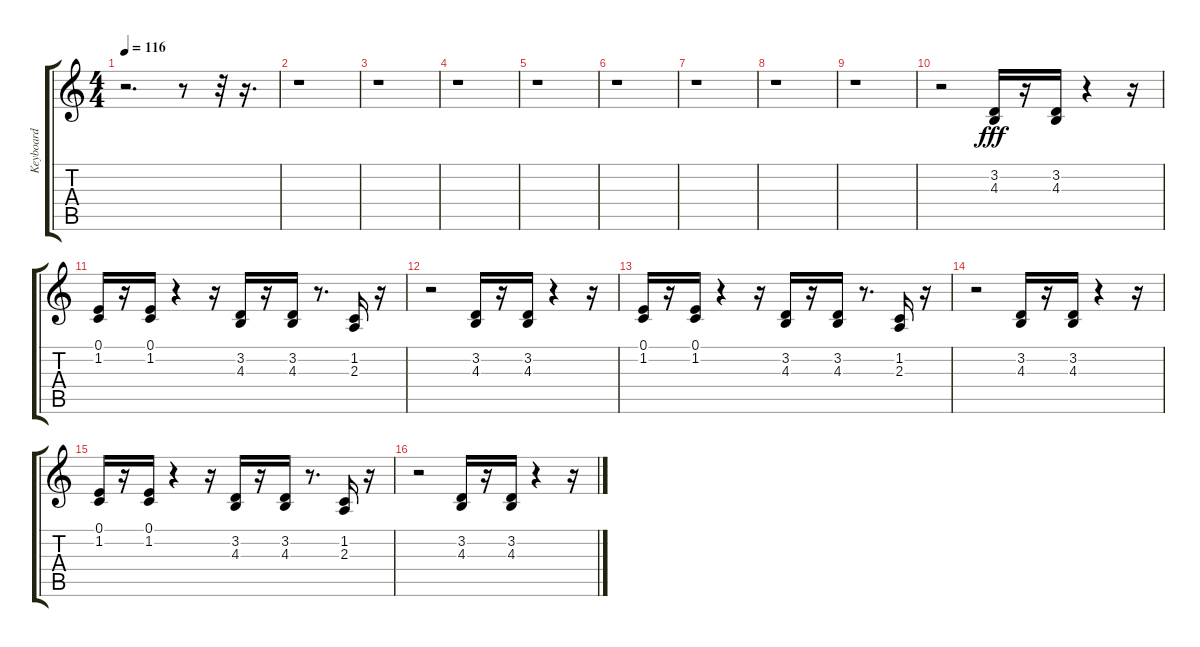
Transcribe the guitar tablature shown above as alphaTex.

\track ("Keyboard            " "Keyboard  ") {instrument synthbrass2}
\staff {score tabs}
\tuning (E4 B3 G3 D3 A2 E2) {hide}
\ts (4 4)
\tempo 116
\clef g2
\ks c
r.2{d dy fff instrument synthbrass2} r.8 r.32 r.16{d} |
r.1 |
r.1 |
r.1 |
r.1 |
r.1 |
r.1 |
r.1 |
r.1 |
r.2 (3.2 4.3).16 r.16 (3.2 4.3).16 r.4 r.16 |
(0.1 1.2).16 r.16 (0.1 1.2).16 r.4 r.16 (3.2 4.3).16 r.16 (3.2 4.3).16 r.8{d} (1.2 2.3).16 r.16 |
r.2 (3.2 4.3).16 r.16 (3.2 4.3).16 r.4 r.16 |
(0.1 1.2).16 r.16 (0.1 1.2).16 r.4 r.16 (3.2 4.3).16 r.16 (3.2 4.3).16 r.8{d} (1.2 2.3).16 r.16 |
r.2 (3.2 4.3).16 r.16 (3.2 4.3).16 r.4 r.16 |
(0.1 1.2).16 r.16 (0.1 1.2).16 r.4 r.16 (3.2 4.3).16 r.16 (3.2 4.3).16 r.8{d} (1.2 2.3).16 r.16 |
r.2 (3.2 4.3).16 r.16 (3.2 4.3).16 r.4 r.16
